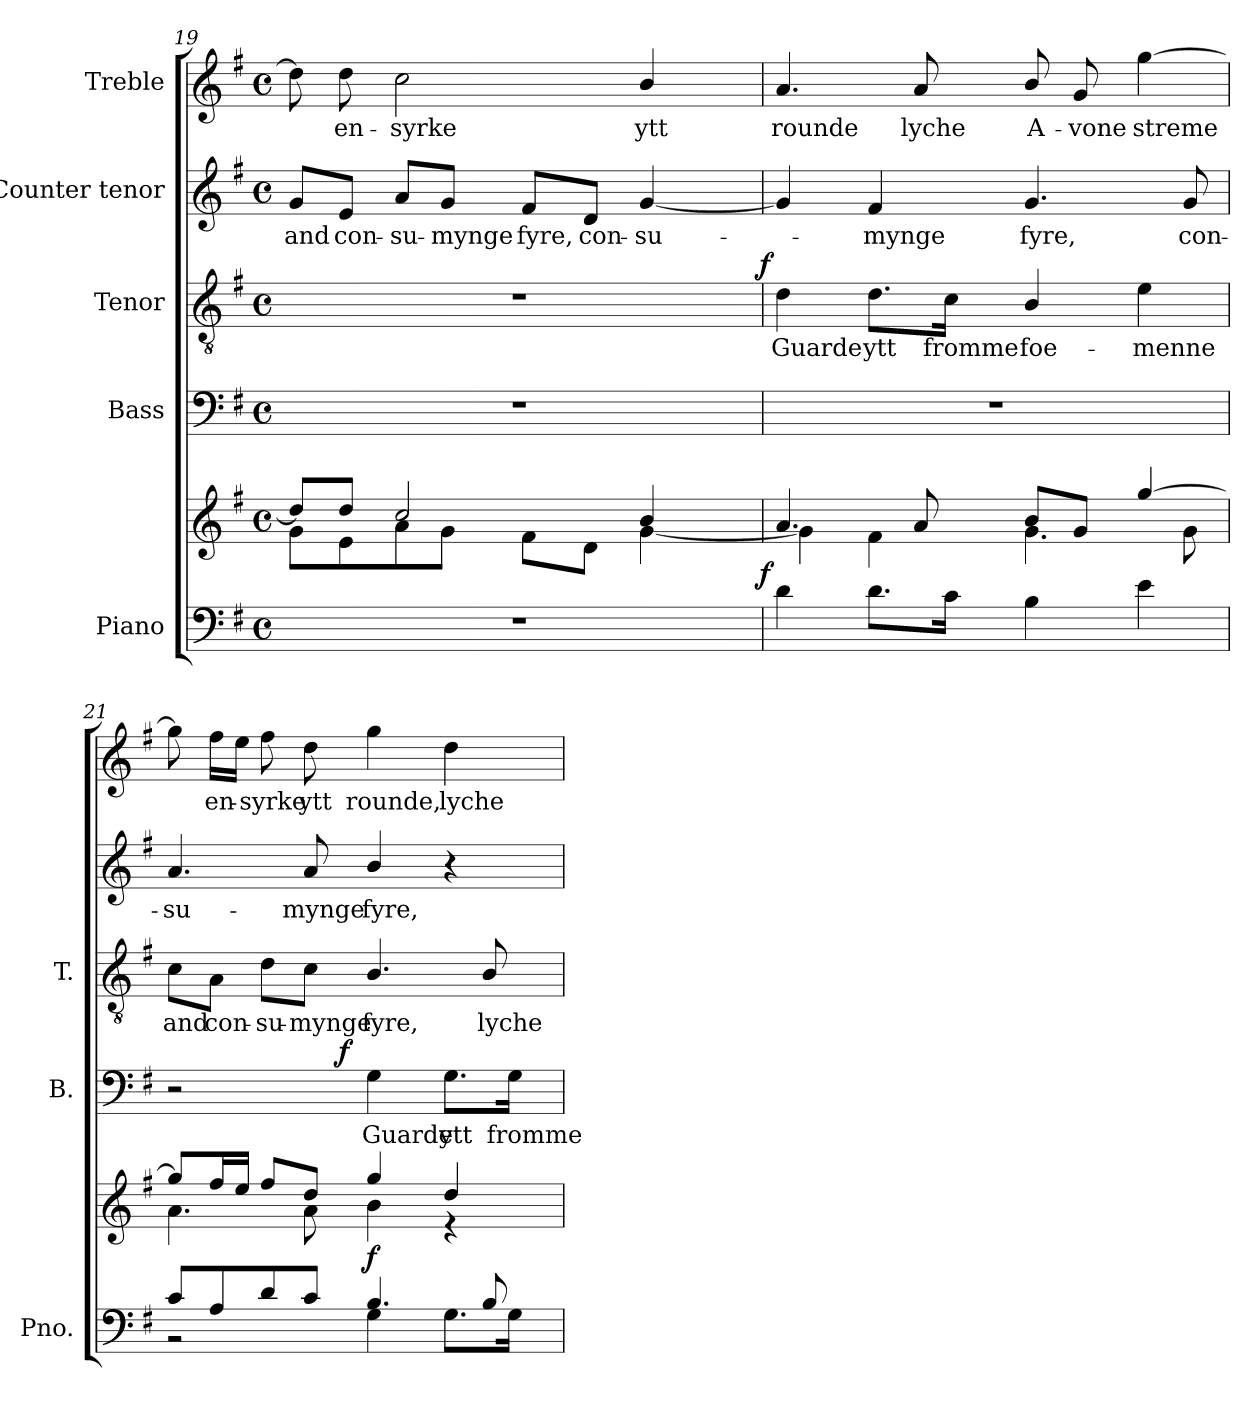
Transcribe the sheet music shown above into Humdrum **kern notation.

**kern	**kern	**dynam	**kern	**text	**dynam	**kern	**text	**dynam	**kern	**text	**kern	**text
*part5	*part5	*part5	*part4	*part4	*part4	*part3	*part3	*part3	*part2	*part2	*part1	*part1
*staff6	*staff5	*staff5/6	*staff4	*staff4	*staff4	*staff3	*staff3	*staff3	*staff2	*staff2	*staff1	*staff1
*I"Piano	*	*	*I"Bass	*	*	*I"Tenor	*	*	*I"Counter tenor	*	*I"Treble	*
*I'Pno.	*	*	*I'B.	*	*	*I'T.	*	*	*	*	*	*
!!LO:PB:g=z
*clefF4	*clefG2	*	*clefF4	*	*	*clefGv2	*	*	*clefG2	*	*clefG2	*
*	*	*	*	*	*	*ITrd7c12	*	*	*	*	*	*
*k[f#]	*k[f#]	*	*k[f#]	*	*	*k[f#]	*	*	*k[f#]	*	*k[f#]	*
*G:	*G:	*	*G:	*	*	*G:	*	*	*G:	*	*G:	*
*M4/4	*M4/4	*	*M4/4	*	*	*M4/4	*	*	*M4/4	*	*M4/4	*
*met(c)	*met(c)	*	*met(c)	*	*	*met(c)	*	*	*met(c)	*	*met(c)	*
=19	=19	=19	=19	=19	=19	=19	=19	=19	=19	=19	=19	=19
*	*^	*	*	*	*	*	*	*	*	*	*	*
!	!	!	!	!	!	!	!	!	!	!	!LO:LY:b:color=#000000	!	!
*^	*	*	*	*	*	*	*^	*	*	*	*	*	*
1r	2ryy	8ddi/L]	8gi\L	.	1r	.	.	1r	2ryy	.	.	8gi/L	and	8ddi\]	.
!	!	!	!	!	!	!	!	!	!	!	!	!	!LO:LY:b:color=#000000	!	!
!	!	!	!	!	!	!	!	!	!	!	!	!	!	!	!LO:LY:b:color=#000000
.	.	8ddi/J	8ei\	.	.	.	.	.	.	.	.	8ei/J	con-	8ddi\	en-
!	!	!	!	!	!	!	!	!	!	!	!	!	!LO:LY:b:color=#000000	!	!
!	!	!	!	!	!	!	!	!	!	!	!	!	!	!	!LO:LY:b:color=#000000
.	.	2cci/	8ai\	.	.	.	.	.	.	.	.	8ai/L	-su-	2cci\	-syrke
!	!	!	!	!	!	!	!	!	!	!	!	!	!LO:LY:b:color=#000000	!	!
.	.	.	8gi\J	.	.	.	.	.	.	.	.	8gi/J	-mynge	.	.
!	!	!	!	!	!	!	!	!	!	!	!	!	!LO:LY:b:color=#000000	!	!
.	4ryy	.	8f#i\L	.	.	.	.	.	4ryy	.	.	8f#i/L	fyre,	.	.
!	!	!	!	!	!	!	!	!	!	!	!	!	!LO:LY:b:color=#000000	!	!
.	.	.	8di\J	.	.	.	.	.	.	.	.	8di/J	con-	.	.
!	!	!	!	!	!	!	!	!	!	!	!	!	!LO:LY:b:color=#000000	!	!
!	!	!	!	!	!	!	!	!	!	!	!	!	!	!	!LO:LY:b:color=#000000
.	8ryy	4bi/	[4gi\	.	.	.	.	.	8ryy	.	.	[4gi/	-su-	4bi/	ytt
.	16ryy	.	.	.	.	.	.	.	16ryy	.	.	.	.	.	.
.	32ryy	.	.	.	.	.	.	.	32ryy	.	.	.	.	.	.
.	64ryy	.	.	.	.	.	.	.	64ryy	.	.	.	.	.	.
.	128...ryy	.	.	.	.	.	.	.	128...ryy	.	.	.	.	.	.
.	1024ryy	.	.	f	.	.	.	.	1024ryy	.	f	.	.	.	.
*v	*v	*	*	*	*	*	*	*v	*v	*	*	*	*	*	*
=20	=20	=20	=20	=20	=20	=20	=20	=20	=20	=20	=20	=20	=20
*^	*	*	*	*	*	*	*^	*	*	*	*	*	*
!	!	!	!	!	!	!	!	!	!	!LO:LY:b:color=#000000	!	!	!	!	!
*v	*v	*	*	*	*	*	*	*v	*v	*	*	*	*	*	*
*^	*	*	*	*	*	*	*^	*	*	*	*	*	*
!	!	!	!	!	!	!	!	!	!	!	!	!	!	!	!LO:LY:b:color=#000000
*v	*v	*	*	*	*	*	*	*v	*v	*	*	*	*	*	*
4di\	4.ai/	4gi\]	.	1r	.	.	4Di\	Guarde	.	4gi/]	.	4.ai/	rounde
!	!	!	!	!	!	!	!	!LO:LY:b:color=#000000	!	!	!	!	!
!	!	!	!	!	!	!	!	!	!	!	!LO:LY:b:color=#000000	!	!
8.di\L	.	4f#i\	.	.	.	.	8.Di\L	ytt	.	4f#i/	-mynge	.	.
!	!	!	!	!	!	!	!	!	!	!	!	!	!LO:LY:b:color=#000000
.	8ai/	.	.	.	.	.	.	.	.	.	.	8ai/	lyche
!	!	!	!	!	!	!	!	!LO:LY:b:color=#000000	!	!	!	!	!
16ci\Jk	.	.	.	.	.	.	16Ci\Jk	fromme	.	.	.	.	.
!	!	!	!	!	!	!	!	!LO:LY:b:color=#000000	!	!	!	!	!
!	!	!	!	!	!	!	!	!	!	!	!LO:LY:b:color=#000000	!	!
!	!	!	!	!	!	!	!	!	!	!	!	!	!LO:LY:b:color=#000000
4Bi\	8bi/L	4.gi\	.	.	.	.	4BBi/	foe-	.	4.gi/	fyre,	8bi/	A-
!	!	!	!	!	!	!	!	!	!	!	!	!	!LO:LY:b:color=#000000
.	8gi/J	.	.	.	.	.	.	.	.	.	.	8gi/	-vone
!	!	!	!	!	!	!	!	!LO:LY:b:color=#000000	!	!	!	!	!
!	!	!	!	!	!	!	!	!	!	!	!	!	!LO:LY:b:color=#000000
4ei\	[4ggi/	.	.	.	.	.	4Ei\	-menne	.	.	.	[4ggi\	streme
!	!	!	!	!	!	!	!	!	!	!	!LO:LY:b:color=#000000	!	!
.	.	8gi\	.	.	.	.	.	.	.	8gi/	con-	.	.
=21	=21	=21	=21	=21	=21	=21	=21	=21	=21	=21	=21	=21	=21
*^	*	*	*	*	*	*	*	*	*	*	*	*	*
!	!	!	!	!	!	!	!	!	!LO:LY:b:color=#000000	!	!	!	!	!
!	!	!	!	!	!	!	!	!	!	!	!	!LO:LY:b:color=#000000	!	!
*	*	*	*	*	*^	*	*	*	*	*	*	*	*	*
8ci/L	2r	8ggi/L]	4.ai\	.	2r	4ryy	.	.	8Ci\L	and	.	4.ai/	-su-	8ggi\]	.
!	!	!	!	!	!	!	!	!	!	!LO:LY:b:color=#000000	!	!	!	!	!
!	!	!	!	!	!	!	!	!	!	!	!	!	!	!	!LO:LY:b:color=#000000
8Ai/	.	16ff#i/L	.	.	.	.	.	.	8AAi\J	con-	.	.	.	16ff#i\LL	en-
.	.	16eei/JJ	.	.	.	.	.	.	.	.	.	.	.	16eei\JJ	.
!	!	!	!	!	!	!	!	!	!	!LO:LY:b:color=#000000	!	!	!	!	!
!	!	!	!	!	!	!	!	!	!	!	!	!	!	!	!LO:LY:b:color=#000000
8di/	.	8ff#i/L	.	.	.	8ryy	.	.	8Di\L	-su-	.	.	.	8ff#i\	-syrke
!	!	!	!	!	!	!	!	!	!	!LO:LY:b:color=#000000	!	!	!	!	!
!	!	!	!	!	!	!	!	!	!	!	!	!	!LO:LY:b:color=#000000	!	!
!	!	!	!	!	!	!	!	!	!	!	!	!	!	!	!LO:LY:b:color=#000000
8ci/J	.	8ddi/J	8ai\	.	.	16ryy	.	.	8Ci\J	-mynge	.	8ai/	-mynge	8ddi\	ytt
.	.	.	.	.	.	256ryy	.	.	.	.	.	.	.	.	.
.	.	.	.	.	.	1024ryy	.	.	.	.	.	.	.	.	.
.	.	.	.	.	.	2ryy	.	f	.	.	.	.	.	.	.
!	!	!	!	!	!	!	!LO:LY:b:color=#000000	!	!	!	!	!	!	!	!
!	!	!	!	!	!	!	!	!	!	!LO:LY:b:color=#000000	!	!	!	!	!
!	!	!	!	!	!	!	!	!	!	!	!	!	!LO:LY:b:color=#000000	!	!
!	!	!	!	!	!	!	!	!	!	!	!	!	!	!	!LO:LY:b:color=#000000
4.Bi/	4Gi\	4ggi/	4bi\	f	4Gi\	.	Guarde	.	4.BBi/	fyre,	.	4bi/	fyre,	4ggi\	rounde,
!	!	!	!	!	!	!	!LO:LY:b:color=#000000	!	!	!	!	!	!	!	!
!	!	!	!	!	!	!	!	!	!	!	!	!	!	!	!LO:LY:b:color=#000000
.	8.Gi\L	4ddi/	4r	.	8.Gi\L	.	ytt	.	.	.	.	4r	.	4ddi\	lyche
!	!	!	!	!	!	!	!	!	!	!LO:LY:b:color=#000000	!	!	!	!	!
8Bi/	.	.	.	.	.	.	.	.	8BBi/	lyche	.	.	.	.	.
!	!	!	!	!	!	!	!LO:LY:b:color=#000000	!	!	!	!	!	!	!	!
.	16Gi\Jk	.	.	.	16Gi\Jk	.	fromme	.	.	.	.	.	.	.	.
.	.	.	.	.	.	32ryy	.	.	.	.	.	.	.	.	.
.	.	.	.	.	.	64ryy	.	.	.	.	.	.	.	.	.
.	.	.	.	.	.	128ryy	.	.	.	.	.	.	.	.	.
.	.	.	.	.	.	512.ryy	.	.	.	.	.	.	.	.	.
*v	*v	*	*	*	*v	*v	*	*	*	*	*	*	*	*	*
*	*v	*v	*	*	*	*	*	*	*	*	*	*	*
=	=	=	=	=	=	=	=	=	=	=	=	=
*-	*-	*-	*-	*-	*-	*-	*-	*-	*-	*-	*-	*-
